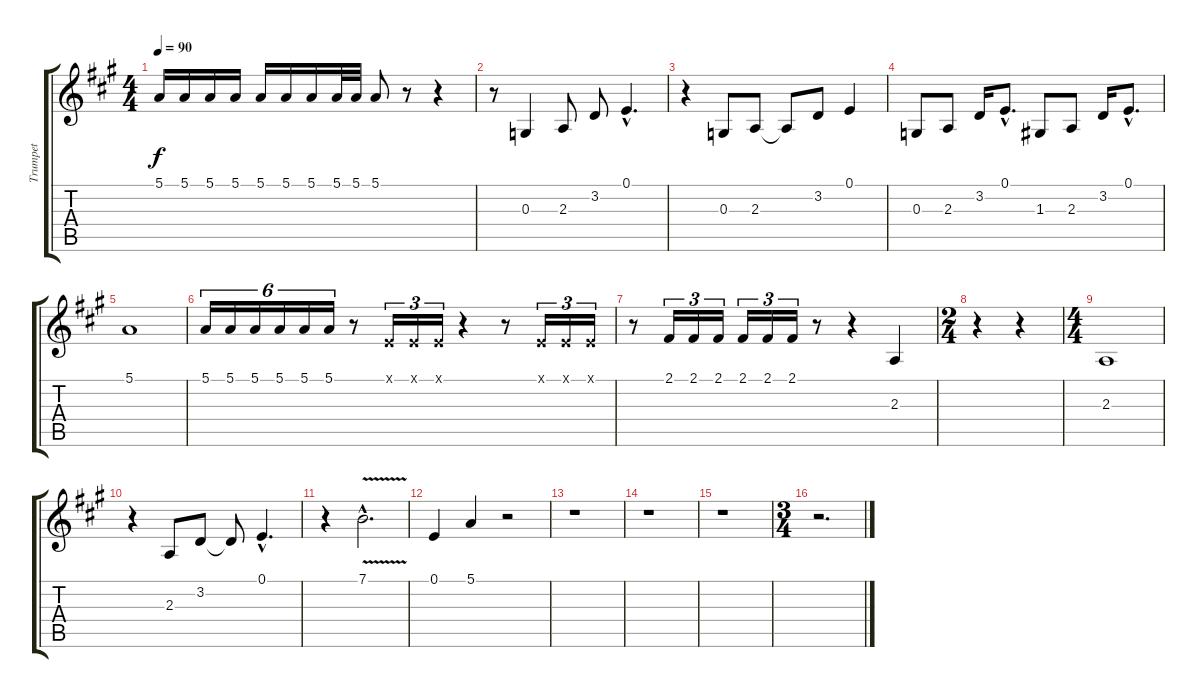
\track ("Trumpet" "Trumpet") {instrument trumpet}
\staff {score tabs}
\tuning (E4 B3 G3 D3 A2 E2) {hide}
\ts (4 4)
\tempo 90
\clef g2
\ks a
5.1.16{dy f} 5.1.16 5.1.16 5.1.16 5.1.16 5.1.16 5.1.16 5.1.32 5.1.32 5.1.8 r.8 r.4 |
r.8 0.3.4 2.3.8 3.2.8 0.1{hac}.4{d} |
r.4 0.3.8 2.3.8 2.3{t}.8 3.2.8 0.1.4 |
0.3.8 2.3.8 3.2.16 0.1{hac}.8{d} 1.3.8 2.3.8 3.2.16 0.1{hac}.8{d} |
5.1.1 |
5.1.16{tu (6 4)} 5.1.16{tu (6 4)} 5.1.16{tu (6 4)} 5.1.16{tu (6 4)} 5.1.16{tu (6 4)} 5.1.16{tu (6 4)} r.8 0.1{x}.16{tu (3 2)} 0.1{x}.16{tu (3 2)} 0.1{x}.16{tu (3 2)} r.4 r.8 0.1{x}.16{tu (3 2)} 0.1{x}.16{tu (3 2)} 0.1{x}.16{tu (3 2)} |
r.8 2.1.16{tu (3 2)} 2.1.16{tu (3 2)} 2.1.16{tu (3 2)} 2.1.16{tu (3 2)} 2.1.16{tu (3 2)} 2.1.16{tu (3 2)} r.8 r.4 2.3.4 |
\ts (2 4)
r.4 r.4 |
\ts (4 4)
2.3.1 |
r.4 2.3.8 3.2.8 3.2{t}.8 0.1{hac}.4{d} |
r.4 7.1{v hac}.2{d} |
0.1.4 5.1.4 r.2 |
r.1 |
r.1 |
r.1 |
\ts (3 4)
r.2{d}
